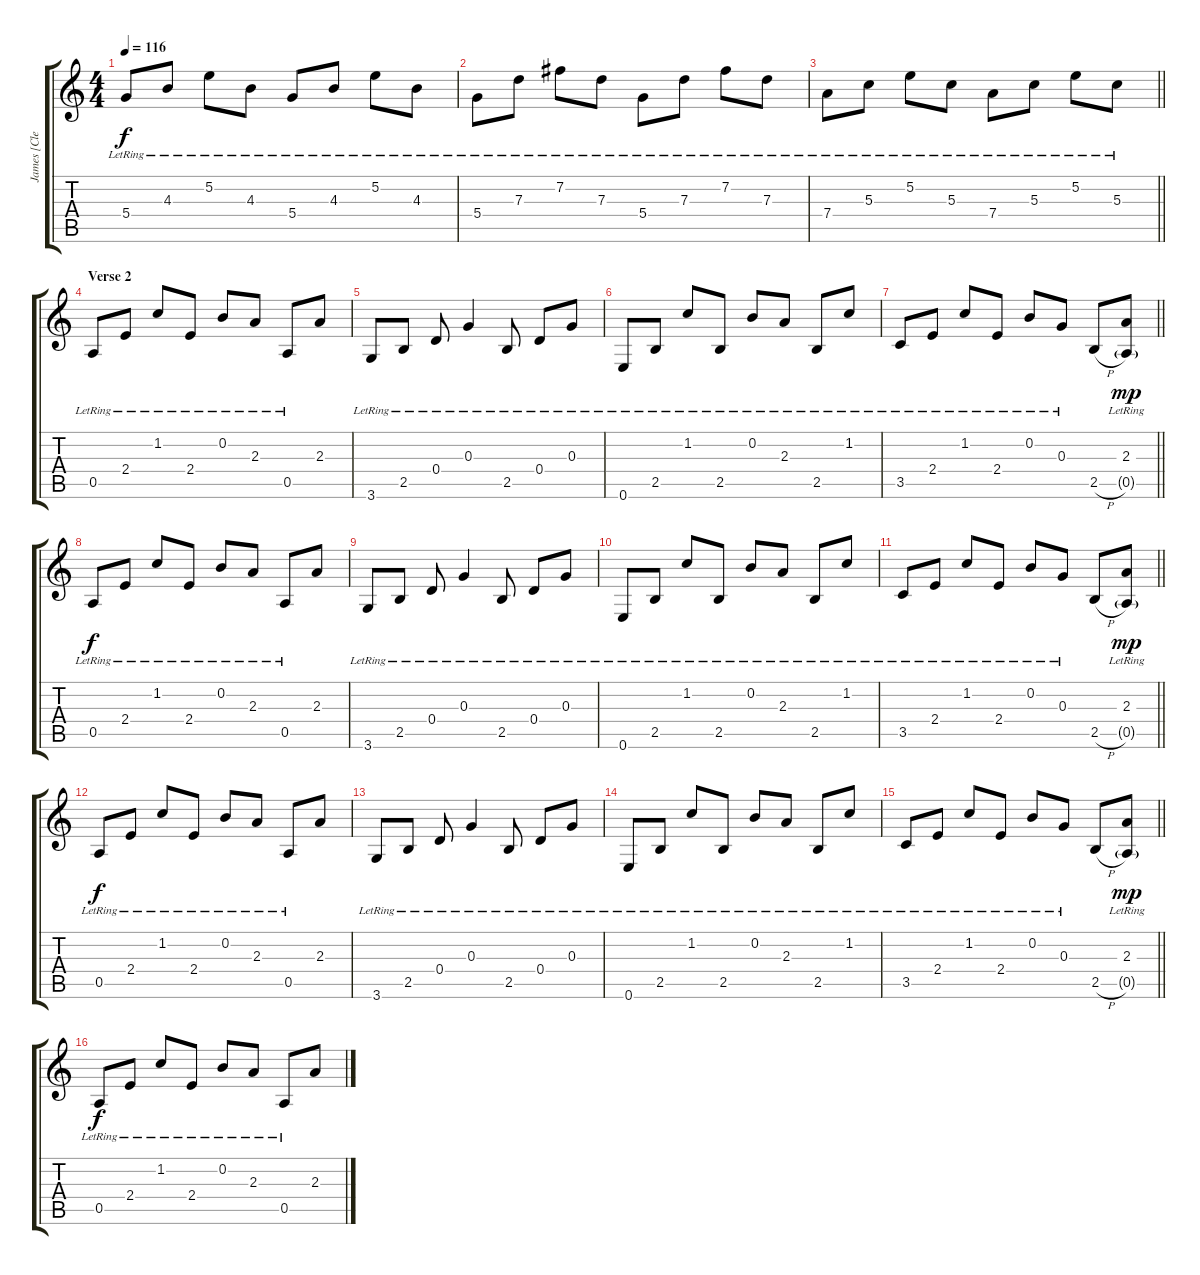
\track ("James [Clean]" "James [Cle") {instrument electricguitarclean}
\staff {score tabs}
\tuning (E4 B3 G3 D3 A2 E2) {hide}
\ts (4 4)
\tempo 116
\clef g2
\ks c
5.4{lr}.8{dy f} 4.3{lr}.8 5.2{lr}.8 4.3{lr}.8 5.4{lr}.8 4.3{lr}.8 5.2{lr}.8 4.3{lr}.8 |
5.4{lr}.8 7.3{lr}.8 7.2{lr}.8 7.3{lr}.8 5.4{lr}.8 7.3{lr}.8 7.2{lr}.8 7.3{lr}.8 |
\barLineRight lightlight
7.4{lr}.8 5.3{lr}.8 5.2{lr}.8 5.3{lr}.8 7.4{lr}.8 5.3{lr}.8 5.2{lr}.8 5.3{lr}.8 |
\section ("" "Verse 2")
0.5{lr}.8 2.4{lr}.8 1.2{lr}.8 2.4{lr}.8 0.2{lr}.8 2.3{lr}.8 0.5{lr}.8 2.3.8 |
3.6{lr}.8 2.5{lr}.8 0.4{lr}.8 0.3{lr}.4 2.5{lr}.8 0.4{lr}.8 0.3{lr}.8 |
0.6{lr}.8 2.5{lr}.8 1.2{lr}.8 2.5{lr}.8 0.2{lr}.8 2.3{lr}.8 2.5{lr}.8 1.2{lr}.8 |
\barLineRight lightlight
3.5{lr}.8 2.4{lr}.8 1.2{lr}.8 2.4{lr}.8 0.2{lr}.8 0.3{lr}.8 2.5{h}.8 (2.3{lr} 0.5{g}).8{dy mp} |
0.5{lr}.8{dy f} 2.4{lr}.8 1.2{lr}.8 2.4{lr}.8 0.2{lr}.8 2.3{lr}.8 0.5{lr}.8 2.3.8 |
3.6{lr}.8 2.5{lr}.8 0.4{lr}.8 0.3{lr}.4 2.5{lr}.8 0.4{lr}.8 0.3{lr}.8 |
0.6{lr}.8 2.5{lr}.8 1.2{lr}.8 2.5{lr}.8 0.2{lr}.8 2.3{lr}.8 2.5{lr}.8 1.2{lr}.8 |
\barLineRight lightlight
3.5{lr}.8 2.4{lr}.8 1.2{lr}.8 2.4{lr}.8 0.2{lr}.8 0.3{lr}.8 2.5{h}.8 (2.3{lr} 0.5{g}).8{dy mp} |
0.5{lr}.8{dy f} 2.4{lr}.8 1.2{lr}.8 2.4{lr}.8 0.2{lr}.8 2.3{lr}.8 0.5{lr}.8 2.3.8 |
3.6{lr}.8 2.5{lr}.8 0.4{lr}.8 0.3{lr}.4 2.5{lr}.8 0.4{lr}.8 0.3{lr}.8 |
0.6{lr}.8 2.5{lr}.8 1.2{lr}.8 2.5{lr}.8 0.2{lr}.8 2.3{lr}.8 2.5{lr}.8 1.2{lr}.8 |
\barLineRight lightlight
3.5{lr}.8 2.4{lr}.8 1.2{lr}.8 2.4{lr}.8 0.2{lr}.8 0.3{lr}.8 2.5{h}.8 (2.3{lr} 0.5{g}).8{dy mp} |
0.5{lr}.8{dy f} 2.4{lr}.8 1.2{lr}.8 2.4{lr}.8 0.2{lr}.8 2.3{lr}.8 0.5{lr}.8 2.3.8
